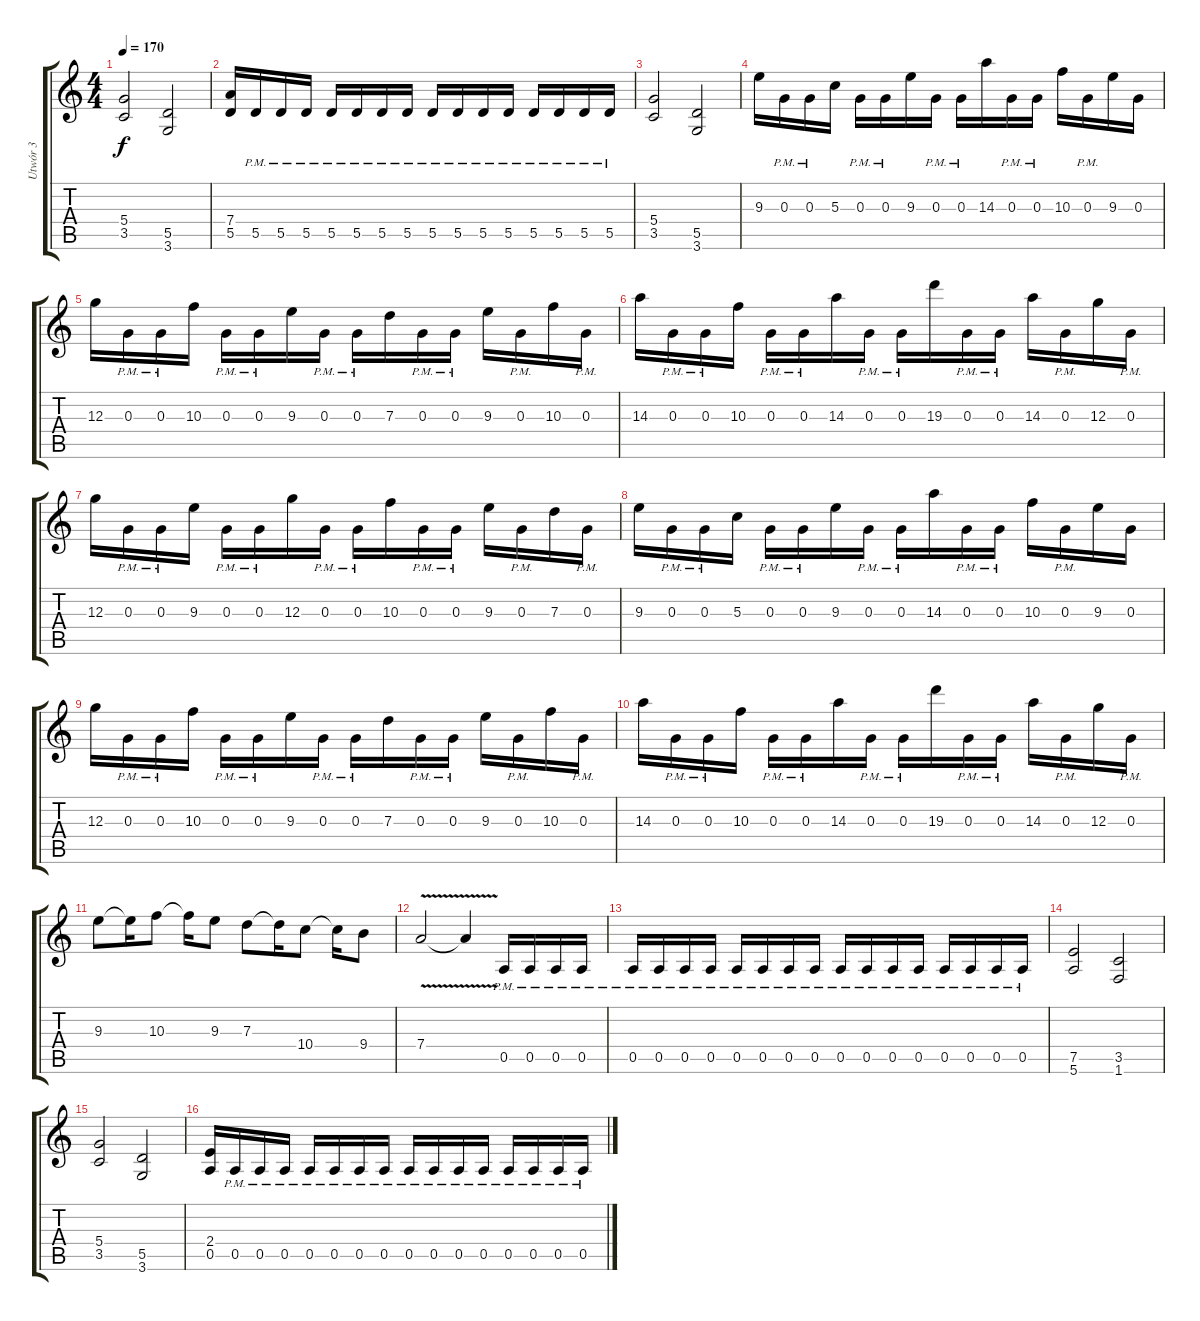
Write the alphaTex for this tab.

\track ("Utwór 3" "Utwór 3") {instrument distortionguitar}
\staff {score tabs}
\tuning (E4 B3 G3 D3 A2 E2) {hide}
\ts (4 4)
\tempo 170
\clef g2
\ks c
(5.4 3.5).2{dy f} (5.5 3.6).2 |
(7.4 5.5).16 5.5{pm}.16 5.5{pm}.16 5.5{pm}.16 5.5{pm}.16 5.5{pm}.16 5.5{pm}.16 5.5{pm}.16 5.5{pm}.16 5.5{pm}.16 5.5{pm}.16 5.5{pm}.16 5.5{pm}.16 5.5{pm}.16 5.5{pm}.16 5.5{pm}.16 |
(5.4 3.5).2 (5.5 3.6).2 |
9.3.16 0.3{pm}.16 0.3{pm}.16 5.3.16 0.3{pm}.16 0.3{pm}.16 9.3.16 0.3{pm}.16 0.3{pm}.16 14.3.16 0.3{pm}.16 0.3{pm}.16 10.3.16 0.3{pm}.16 9.3.16 0.3.16 |
12.3.16 0.3{pm}.16 0.3{pm}.16 10.3.16 0.3{pm}.16 0.3{pm}.16 9.3.16 0.3{pm}.16 0.3{pm}.16 7.3.16 0.3{pm}.16 0.3{pm}.16 9.3.16 0.3{pm}.16 10.3.16 0.3{pm}.16 |
14.3.16 0.3{pm}.16 0.3{pm}.16 10.3.16 0.3{pm}.16 0.3{pm}.16 14.3.16 0.3{pm}.16 0.3{pm}.16 19.3.16 0.3{pm}.16 0.3{pm}.16 14.3.16 0.3{pm}.16 12.3.16 0.3{pm}.16 |
12.3.16 0.3{pm}.16 0.3{pm}.16 9.3.16 0.3{pm}.16 0.3{pm}.16 12.3.16 0.3{pm}.16 0.3{pm}.16 10.3.16 0.3{pm}.16 0.3{pm}.16 9.3.16 0.3{pm}.16 7.3.16 0.3{pm}.16 |
9.3.16 0.3{pm}.16 0.3{pm}.16 5.3.16 0.3{pm}.16 0.3{pm}.16 9.3.16 0.3{pm}.16 0.3{pm}.16 14.3.16 0.3{pm}.16 0.3{pm}.16 10.3.16 0.3{pm}.16 9.3.16 0.3.16 |
12.3.16 0.3{pm}.16 0.3{pm}.16 10.3.16 0.3{pm}.16 0.3{pm}.16 9.3.16 0.3{pm}.16 0.3{pm}.16 7.3.16 0.3{pm}.16 0.3{pm}.16 9.3.16 0.3{pm}.16 10.3.16 0.3{pm}.16 |
14.3.16 0.3{pm}.16 0.3{pm}.16 10.3.16 0.3{pm}.16 0.3{pm}.16 14.3.16 0.3{pm}.16 0.3{pm}.16 19.3.16 0.3{pm}.16 0.3{pm}.16 14.3.16 0.3{pm}.16 12.3.16 0.3{pm}.16 |
9.3.8 9.3{t}.16 10.3.8 10.3{t}.16 9.3.8 7.3.8 7.3{t}.16 10.4.8 10.4{t}.16 9.4.8 |
7.4{v}.2 7.4{t}.4 0.5{pm}.16 0.5{pm}.16 0.5{pm}.16 0.5{pm}.16 |
0.5{pm}.16 0.5{pm}.16 0.5{pm}.16 0.5{pm}.16 0.5{pm}.16 0.5{pm}.16 0.5{pm}.16 0.5{pm}.16 0.5{pm}.16 0.5{pm}.16 0.5{pm}.16 0.5{pm}.16 0.5{pm}.16 0.5{pm}.16 0.5{pm}.16 0.5{pm}.16 |
(7.5 5.6).2 (3.5 1.6).2 |
(5.4 3.5).2 (5.5 3.6).2 |
(2.4 0.5).16 0.5{pm}.16 0.5{pm}.16 0.5{pm}.16 0.5{pm}.16 0.5{pm}.16 0.5{pm}.16 0.5{pm}.16 0.5{pm}.16 0.5{pm}.16 0.5{pm}.16 0.5{pm}.16 0.5{pm}.16 0.5{pm}.16 0.5{pm}.16 0.5{pm}.16
